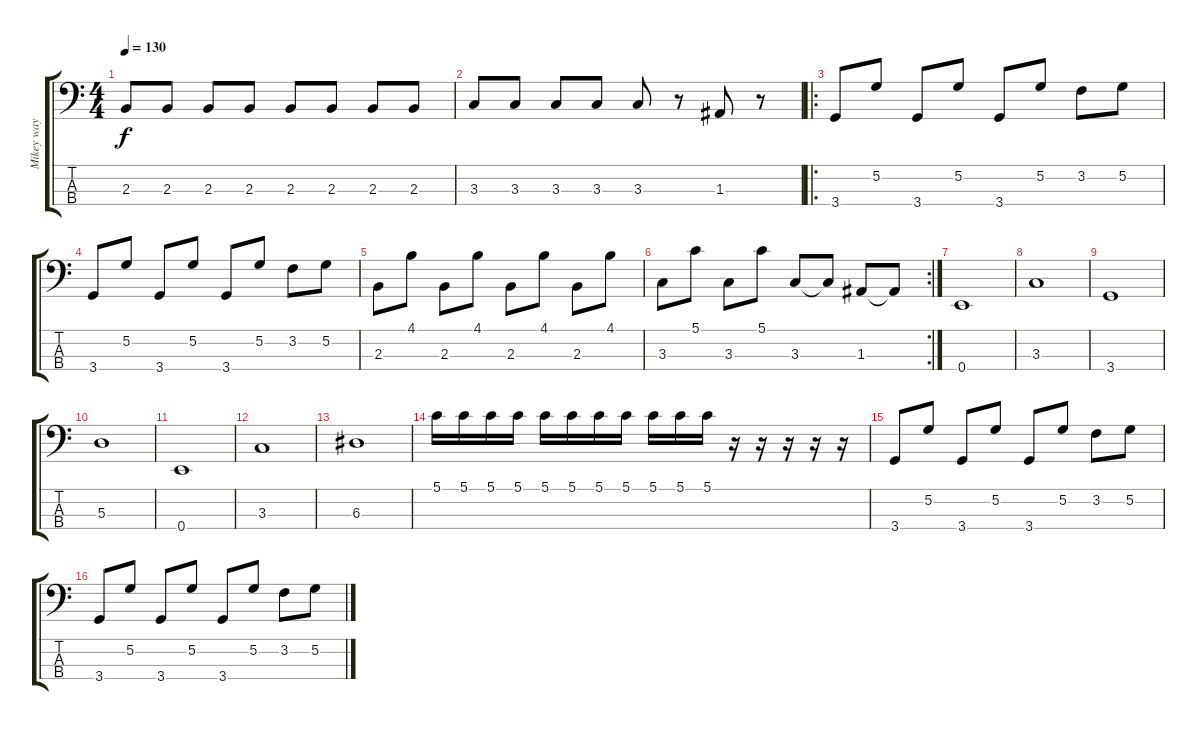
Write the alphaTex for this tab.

\track ("Mikey way - Bass" "Mikey way ") {instrument synthbass2}
\staff {score tabs}
\tuning (G2 D2 A1 E1) {hide}
\ts (4 4)
\tempo 130
\clef f4
\ks c
2.3.8{dy f} 2.3.8 2.3.8 2.3.8 2.3.8 2.3.8 2.3.8 2.3.8 |
3.3.8 3.3.8 3.3.8 3.3.8 3.3.8 r.8 1.3.8 r.8 |
\ro
3.4.8 5.2.8 3.4.8 5.2.8 3.4.8 5.2.8 3.2.8 5.2.8 |
3.4.8 5.2.8 3.4.8 5.2.8 3.4.8 5.2.8 3.2.8 5.2.8 |
2.3.8 4.1.8 2.3.8 4.1.8 2.3.8 4.1.8 2.3.8 4.1.8 |
\rc 2
3.3.8 5.1.8 3.3.8 5.1.8 3.3.8 3.3{t}.8 1.3.8 1.3{t}.8 |
0.4.1 |
3.3.1 |
3.4.1 |
5.3.1 |
0.4.1 |
3.3.1 |
6.3.1 |
5.1.16 5.1.16 5.1.16 5.1.16 5.1.16 5.1.16 5.1.16 5.1.16 5.1.16 5.1.16 5.1.16 r.16 r.16 r.16 r.16 r.16 |
3.4.8 5.2.8 3.4.8 5.2.8 3.4.8 5.2.8 3.2.8 5.2.8 |
3.4.8 5.2.8 3.4.8 5.2.8 3.4.8 5.2.8 3.2.8 5.2.8
